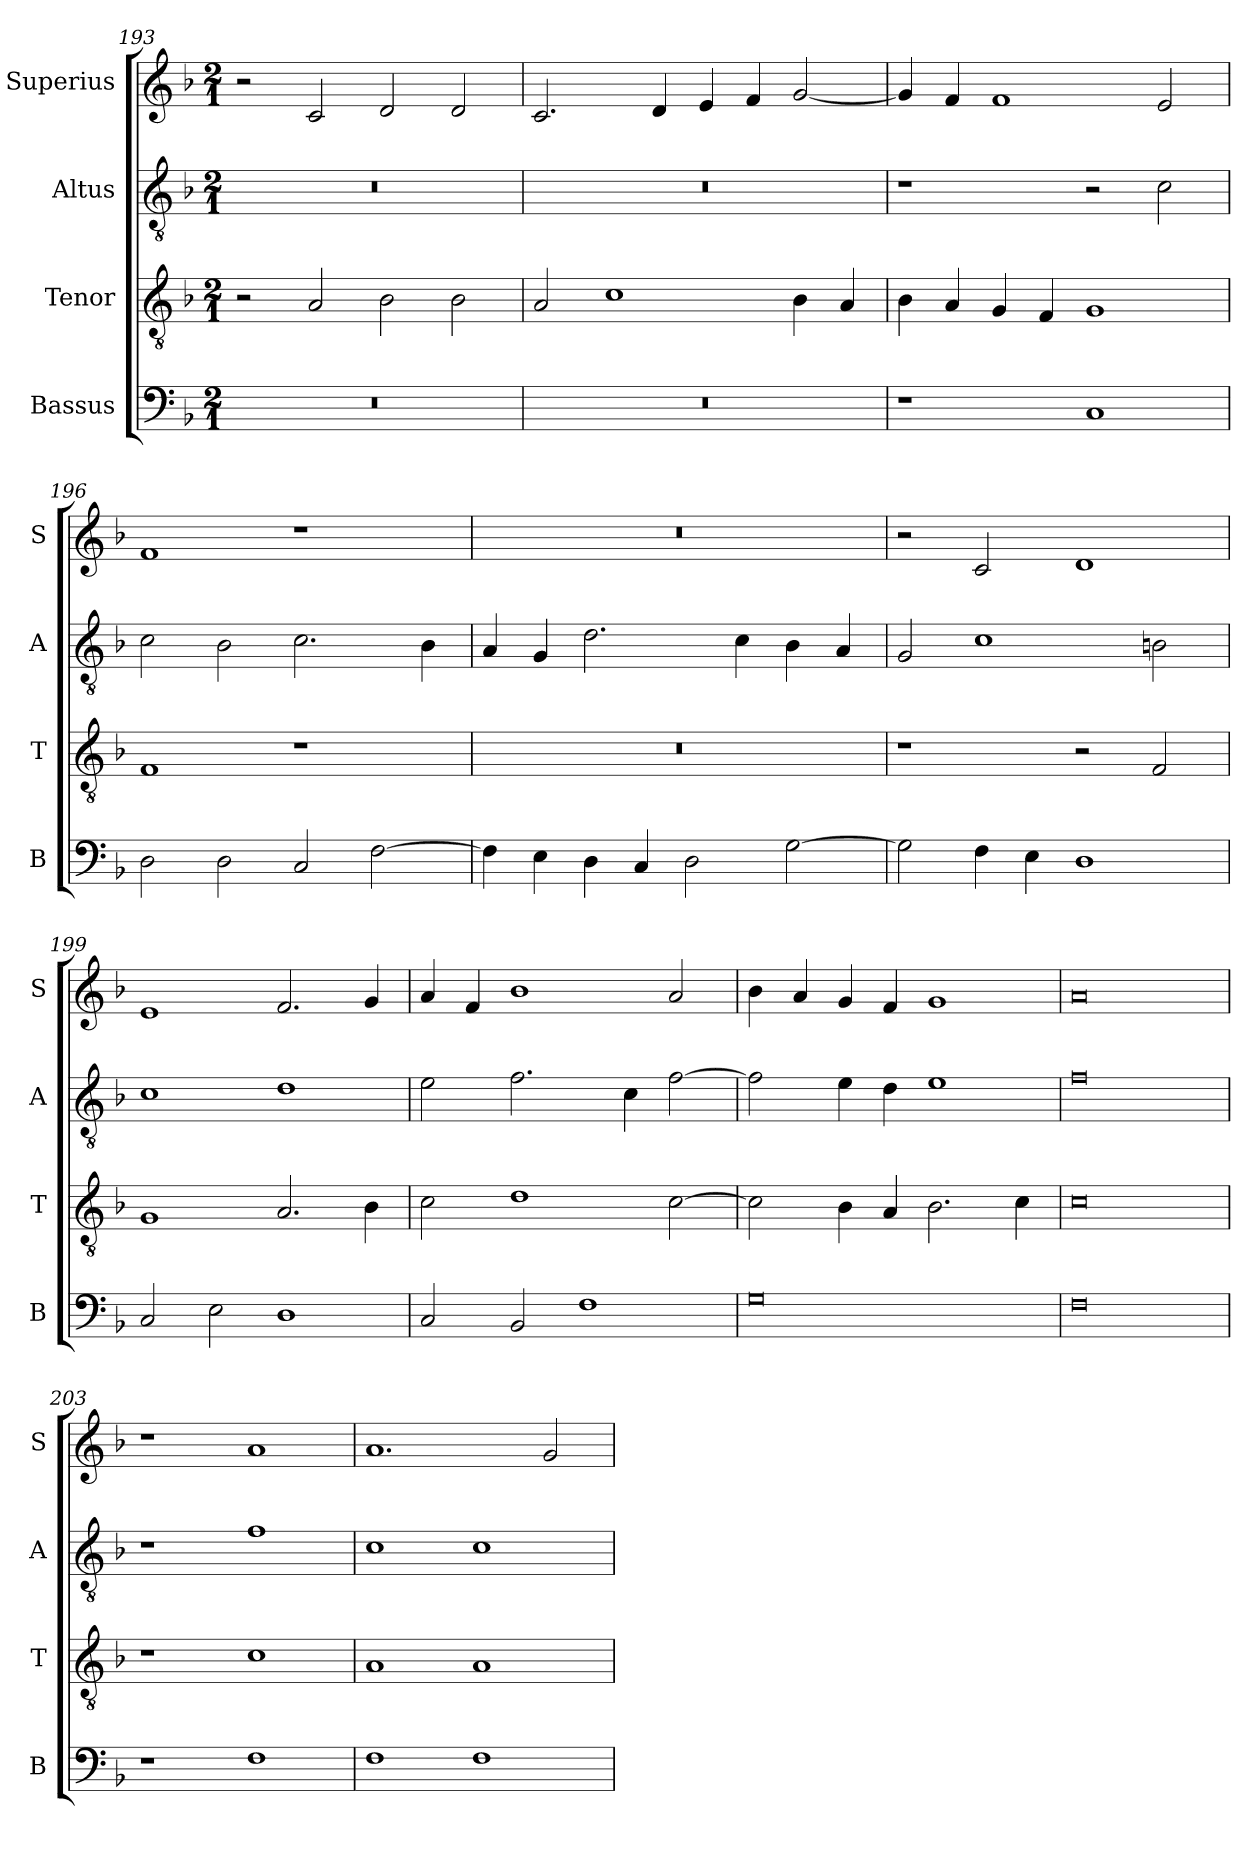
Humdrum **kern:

**kern	**kern	**kern	**kern
*part4	*part3	*part2	*part1
*staff4	*staff3	*staff2	*staff1
*I"Bassus	*I"Tenor	*I"Altus	*I"Superius
*I'B	*I'T	*I'A	*I'S
*clefF4	*clefGv2	*clefGv2	*clefG2
*k[b-]	*k[b-]	*k[b-]	*k[b-]
*M2/1	*M2/1	*M2/1	*M2/1
=193	=193	=193	=193
0r	2r	0r	2r
.	2A/	.	2c/
.	2B-\	.	2d/
.	2B-\	.	2d/
=194	=194	=194	=194
0r	2A/	0r	2.c/
.	1c	.	.
.	.	.	4d/
.	.	.	4e/
.	.	.	4f/
.	4B-\	.	[2g/
.	4A/	.	.
=195	=195	=195	=195
1r	4B-\	1r	4g/]
.	4A/	.	4f/
.	4G/	.	1f
.	4F/	.	.
1C	1G	2r	.
.	.	2c\	2e/
=196	=196	=196	=196
2D\	1F	2c\	1f
2D\	.	2B-\	.
2C/	1r	2.c\	1r
[2F\	.	.	.
.	.	4B-\	.
=197	=197	=197	=197
4F\]	0r	4A/	0r
4E\	.	4G/	.
4D\	.	2.d\	.
4C/	.	.	.
2D\	.	.	.
.	.	4c\	.
[2G\	.	4B-\	.
.	.	4A/	.
=198	=198	=198	=198
2G\]	1r	2G/	2r
4F\	.	1c	2c/
4E\	.	.	.
1D	2r	.	1d
.	2F/	2Bn\	.
=199	=199	=199	=199
2C/	1G	1c	1e
2E\	.	.	.
1D	2.A/	1d	2.f/
.	4B-\	.	4g/
=200	=200	=200	=200
2C/	2c\	2e\	4a/
.	.	.	4f/
2BB-/	1d	2.f\	1b-
1F	.	.	.
.	.	4c\	.
.	[2c\	[2f\	2a/
=201	=201	=201	=201
0G	2c\]	2f\]	4b-\
.	.	.	4a/
.	4B-\	4e\	4g/
.	4A/	4d\	4f/
.	2.B-\	1e	1g
.	4c\	.	.
=202	=202	=202	=202
0F	0c	0f	0a
=203	=203	=203	=203
1r	1r	1r	1r
1F	1c	1f	1a
=204	=204	=204	=204
1F	1A	1c	1.a
1F	1A	1c	.
.	.	.	2g/
=	=	=	=
*-	*-	*-	*-
